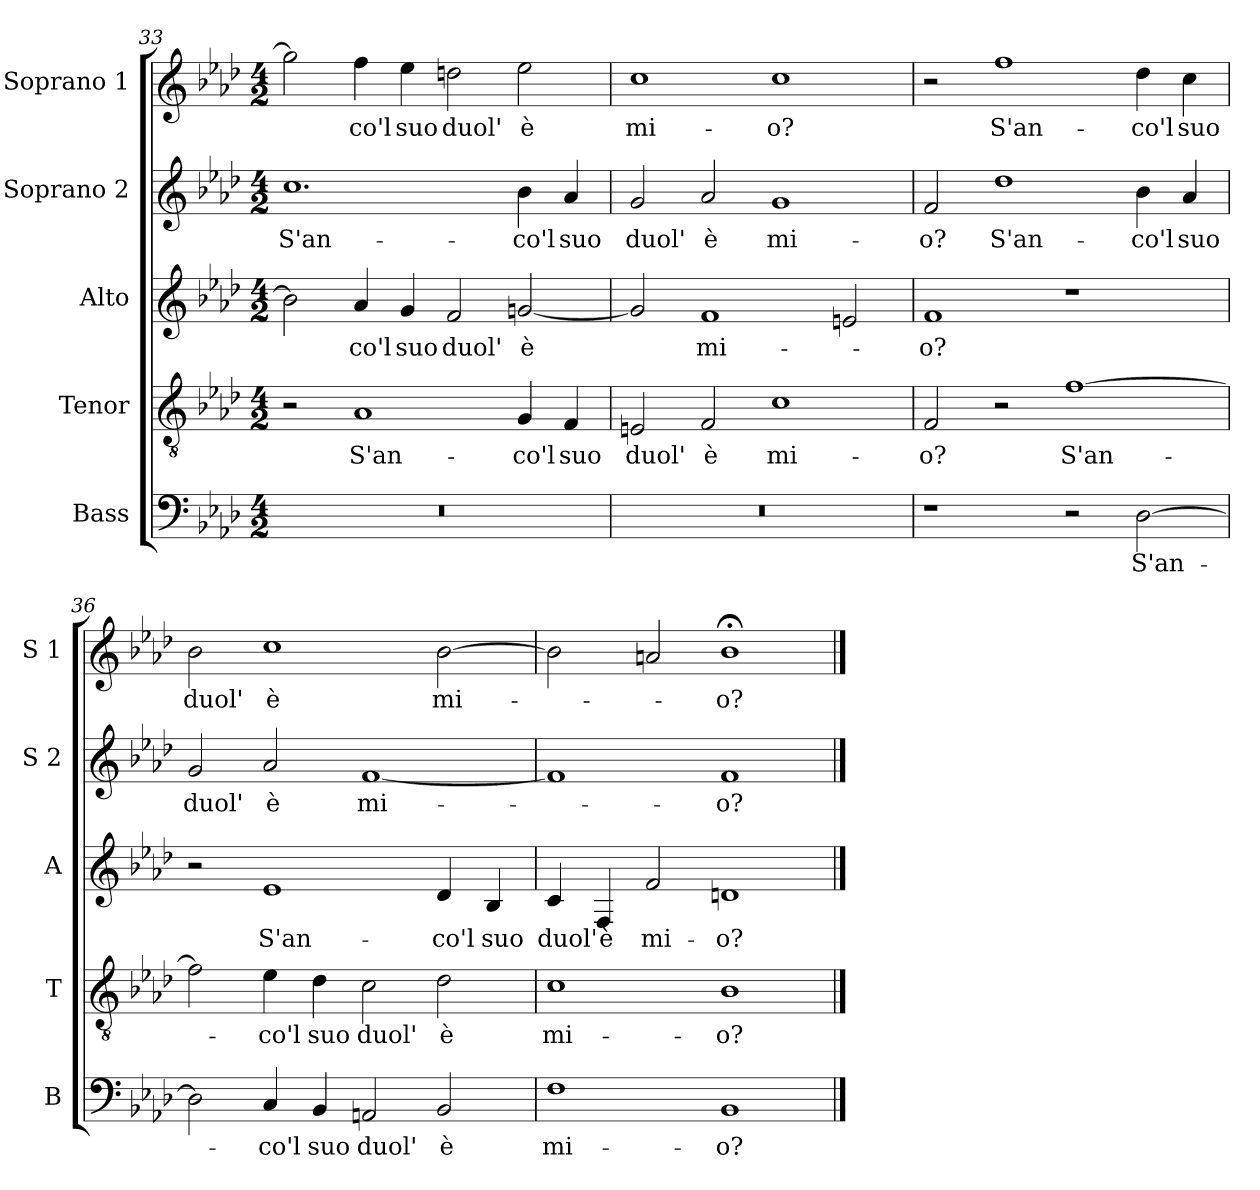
**kern	**text	**kern	**text	**kern	**text	**kern	**text	**kern	**text
*part5	*part5	*part4	*part4	*part3	*part3	*part2	*part2	*part1	*part1
*staff5	*staff5	*staff4	*staff4	*staff3	*staff3	*staff2	*staff2	*staff1	*staff1
*I"Bass	*	*I"Tenor	*	*I"Alto	*	*I"Soprano 2	*	*I"Soprano 1	*
*I'B	*	*I'T	*	*I'A	*	*I'S 2	*	*I'S 1	*
*clefF4	*	*clefGv2	*	*clefG2	*	*clefG2	*	*clefG2	*
*k[b-e-a-d-]	*	*k[b-e-a-d-]	*	*k[b-e-a-d-]	*	*k[b-e-a-d-]	*	*k[b-e-a-d-]	*
*A-:	*	*A-:	*	*A-:	*	*A-:	*	*A-:	*
*M4/2	*	*M4/2	*	*M4/2	*	*M4/2	*	*M4/2	*
=33	=33	=33	=33	=33	=33	=33	=33	=33	=33
!	!	!	!	!	!	!	!LO:LY:b	!	!
0r	.	2r	.	2b-\]	.	1.cc	S'an-	2gg-\]	.
!	!	!	!LO:LY:b	!	!LO:LY:b	!	!	!	!LO:LY:b
.	.	1A-	S'an-	4a-/	-co'l	.	.	4ff\	-co'l
!	!	!	!	!	!LO:LY:b	!	!	!	!LO:LY:b
.	.	.	.	4g/	suo	.	.	4ee-\	suo
!	!	!	!	!	!LO:LY:b	!	!	!	!LO:LY:b
.	.	.	.	2f/	duol'	.	.	2ddn\	duol'
!	!	!	!LO:LY:b	!	!LO:LY:b	!	!LO:LY:b	!	!LO:LY:b
.	.	4G/	-co'l	[2gni/	è	4b-\	-co'l	2ee-\	è
!	!	!	!LO:LY:b	!	!	!	!LO:LY:b	!	!
.	.	4F/	suo	.	.	4a-/	suo	.	.
=34	=34	=34	=34	=34	=34	=34	=34	=34	=34
!	!	!	!LO:LY:b	!	!	!	!LO:LY:b	!	!LO:LY:b
0r	.	2En/	duol'	2g/]	.	2g/	duol'	1cc	mi-
!	!	!	!LO:LY:b	!	!LO:LY:b	!	!LO:LY:b	!	!
.	.	2F/	è	1f	mi-	2a-/	è	.	.
!	!	!	!LO:LY:b	!	!	!	!LO:LY:b	!	!LO:LY:b
.	.	1c	mi-	.	.	1g	mi-	1cc	-o?
.	.	.	.	2en/	.	.	.	.	.
!!LO:LB:g=z
=35	=35	=35	=35	=35	=35	=35	=35	=35	=35
!	!	!	!LO:LY:b	!	!LO:LY:b	!	!LO:LY:b	!	!
1r	.	2F/	-o?	1f	-o?	2f/	-o?	2r	.
!	!	!	!	!	!	!	!LO:LY:b	!	!LO:LY:b
.	.	2r	.	.	.	1dd-	S'an-	1ff	S'an-
!	!	!	!LO:LY:b	!	!	!	!	!	!
2r	.	[1f	S'an-	1r	.	.	.	.	.
!	!LO:LY:b	!	!	!	!	!	!LO:LY:b	!	!LO:LY:b
[2D-\	S'an-	.	.	.	.	4b-\	-co'l	4dd-\	-co'l
!	!	!	!	!	!	!	!LO:LY:b	!	!LO:LY:b
.	.	.	.	.	.	4a-/	suo	4cc\	suo
=36	=36	=36	=36	=36	=36	=36	=36	=36	=36
!	!	!	!	!	!	!	!LO:LY:b	!	!LO:LY:b
2D-\]	.	2f\]	.	2r	.	2g/	duol'	2b-\	duol'
!	!LO:LY:b	!	!LO:LY:b	!	!LO:LY:b	!	!LO:LY:b	!	!LO:LY:b
4C/	-co'l	4e-\	-co'l	1e-	S'an-	2a-/	è	1cc	è
!	!LO:LY:b	!	!LO:LY:b	!	!	!	!	!	!
4BB-/	suo	4d-\	suo	.	.	.	.	.	.
!	!LO:LY:b	!	!LO:LY:b	!	!	!	!LO:LY:b	!	!
2AAn/	duol'	2c\	duol'	.	.	[1f	mi-	.	.
!	!LO:LY:b	!	!LO:LY:b	!	!LO:LY:b	!	!	!	!LO:LY:b
2BB-/	è	2d-\	è	4d-/	-co'l	.	.	[2b-\	mi-
!	!	!	!	!	!LO:LY:b	!	!	!	!
.	.	.	.	4B-/	suo	.	.	.	.
=37	=37	=37	=37	=37	=37	=37	=37	=37	=37
!	!LO:LY:b	!	!LO:LY:b	!	!LO:LY:b	!	!	!	!
1F	mi-	1c	mi-	4c/	duol'	1f]	.	2b-\]	.
!	!	!	!	!	!LO:LY:b	!	!	!	!
.	.	.	.	4F/	è	.	.	.	.
!	!	!	!	!	!LO:LY:b	!	!	!	!
.	.	.	.	2f/	mi-	.	.	2an/	.
!	!LO:LY:b	!	!LO:LY:b	!	!LO:LY:b	!	!LO:LY:b	!	!LO:LY:b
1BB-	-o?	1B-	-o?	1dn	-o?	1f	-o?	1b-;<	-o?
==	==	==	==	==	==	==	==	==	==
*-	*-	*-	*-	*-	*-	*-	*-	*-	*-
